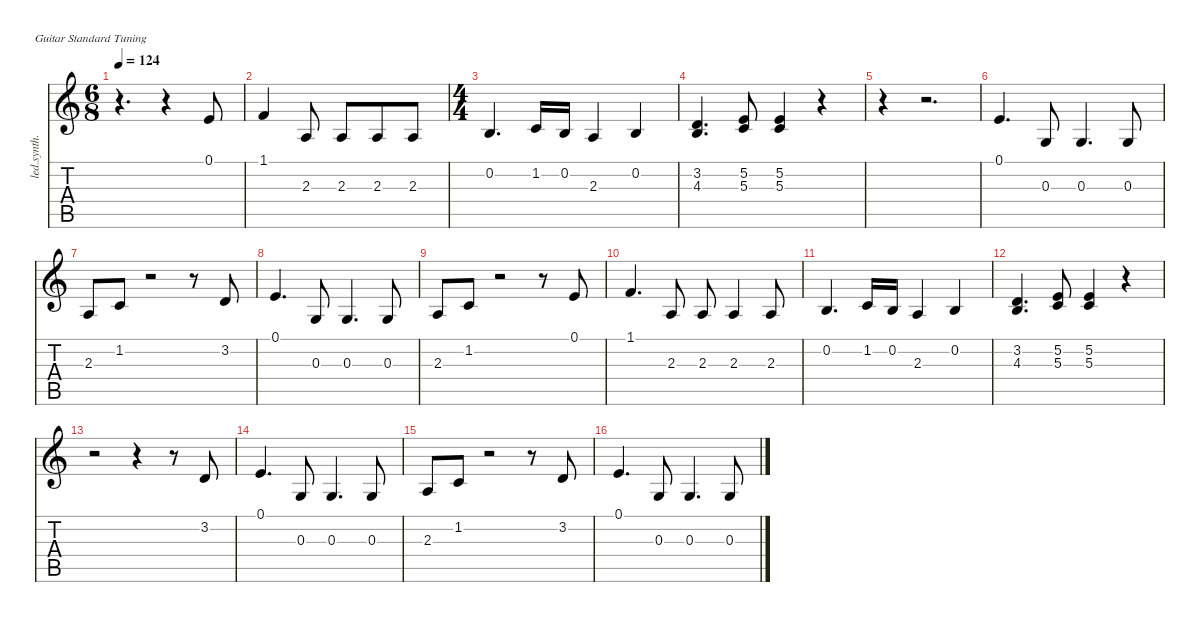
\defaultSystemsLayout 4
\hideDynamics
\bracketExtendMode nobrackets
\otherSystemsTrackNameOrientation horizontal
\track ("Vocal" "led.synth.") {instrument lead5charang}
\staff {score tabs}
\tuning (E4 B3 G3 D3 A2 E2)
\ts (6 8)
\beaming (8 3 3)
\tempo 124
\clef g2
\ks c
r.4{d dy f instrument lead5charang} r.4 0.1.8 |
1.1.4 2.3.8 2.3.8 2.3.8 2.3.8 |
\ts (4 4)
\beaming (8 2 2 2 2)
0.2.4{d} 1.2.16 0.2.16 2.3.4 0.2.4 |
(3.2 4.3).4{d} (5.2 5.3).8 (5.2 5.3).4 r.4 |
r.4 r.2{d} |
0.1.4{d} 0.3.8 0.3.4{d} 0.3.8 |
2.3.8 1.2.8 r.2 r.8 3.2.8 |
0.1.4{d} 0.3.8 0.3.4{d} 0.3.8 |
2.3.8 1.2.8 r.2 r.8 0.1.8 |
1.1.4{d} 2.3.8 2.3.8 2.3.4 2.3.8 |
0.2.4{d} 1.2.16 0.2.16 2.3.4 0.2.4 |
(3.2 4.3).4{d} (5.2 5.3).8 (5.2 5.3).4 r.4 |
r.2 r.4 r.8 3.2.8 |
0.1.4{d} 0.3.8 0.3.4{d} 0.3.8 |
2.3.8 1.2.8 r.2 r.8 3.2.8 |
0.1.4{d} 0.3.8 0.3.4{d} 0.3.8
